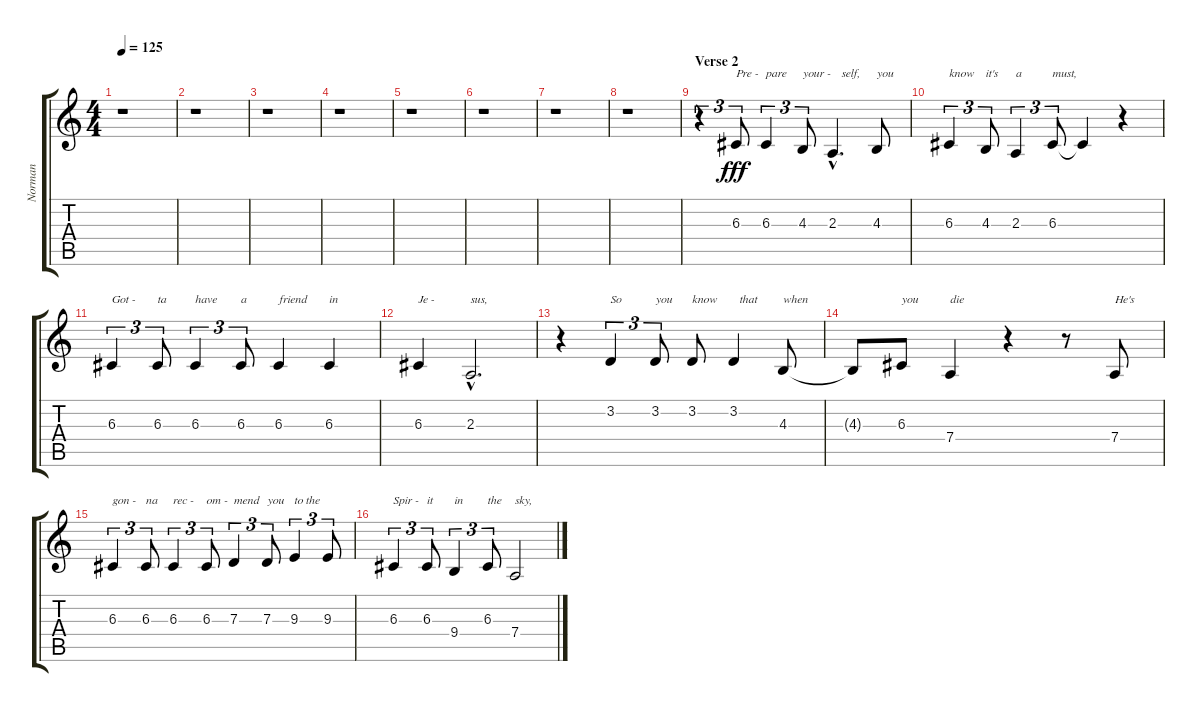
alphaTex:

\track ("Norman" "Norman") {instrument altosax}
\staff {score tabs}
\tuning (E4 B3 G3 D3 A2 E2) {hide}
\ts (4 4)
\tempo 125
\clef g2
\ks c
r.1{dy fff} |
r.1 |
r.1 |
r.1 |
r.1 |
r.1 |
r.1 |
r.1 |
\section ("" "Verse 2")
r.4{tu (3 2)} 6.3.8{tu (3 2) txt "Pre -"} 6.3.4{tu (3 2) txt "pare"} 4.3.8{tu (3 2) txt "your -"} 2.3{hac}.4{d txt "   self,"} 4.3.8{txt "you"} |
6.3.4{tu (3 2) txt "know"} 4.3.8{tu (3 2) txt "it's"} 2.3.4{tu (3 2) txt "a"} 6.3.8{tu (3 2) txt "must,"} 6.3{t}.4 r.4 |
6.3.4{tu (3 2) txt "Got -"} 6.3.8{tu (3 2) txt "ta"} 6.3.4{tu (3 2) txt "have"} 6.3.8{tu (3 2) txt "a"} 6.3.4{txt "friend"} 6.3.4{txt "in"} |
6.3.4{txt "Je -"} 2.3{hac}.2{d txt "sus,"} |
r.4 3.2.4{tu (3 2) txt "So"} 3.2.8{tu (3 2) txt "you"} 3.2.8{txt "know"} 3.2.4{txt "  that"} 4.3.8{txt "when"} |
4.3{t}.8 6.3.8{txt "you"} 7.4.4{txt "die"} r.4 r.8 7.4.8{txt "He's"} |
6.3.4{tu (3 2) txt "gon -"} 6.3.8{tu (3 2) txt "na"} 6.3.4{tu (3 2) txt "rec -"} 6.3.8{tu (3 2) txt "om -"} 7.3.4{tu (3 2) txt "mend"} 7.3.8{tu (3 2) txt "you"} 9.3.4{tu (3 2) txt "to the"} 9.3.8{tu (3 2)} |
6.3.4{tu (3 2) txt "Spir -"} 6.3.8{tu (3 2) txt "it"} 9.4.4{tu (3 2) txt "in"} 6.3.8{tu (3 2) txt "the"} 7.4.2{txt "sky,"}
